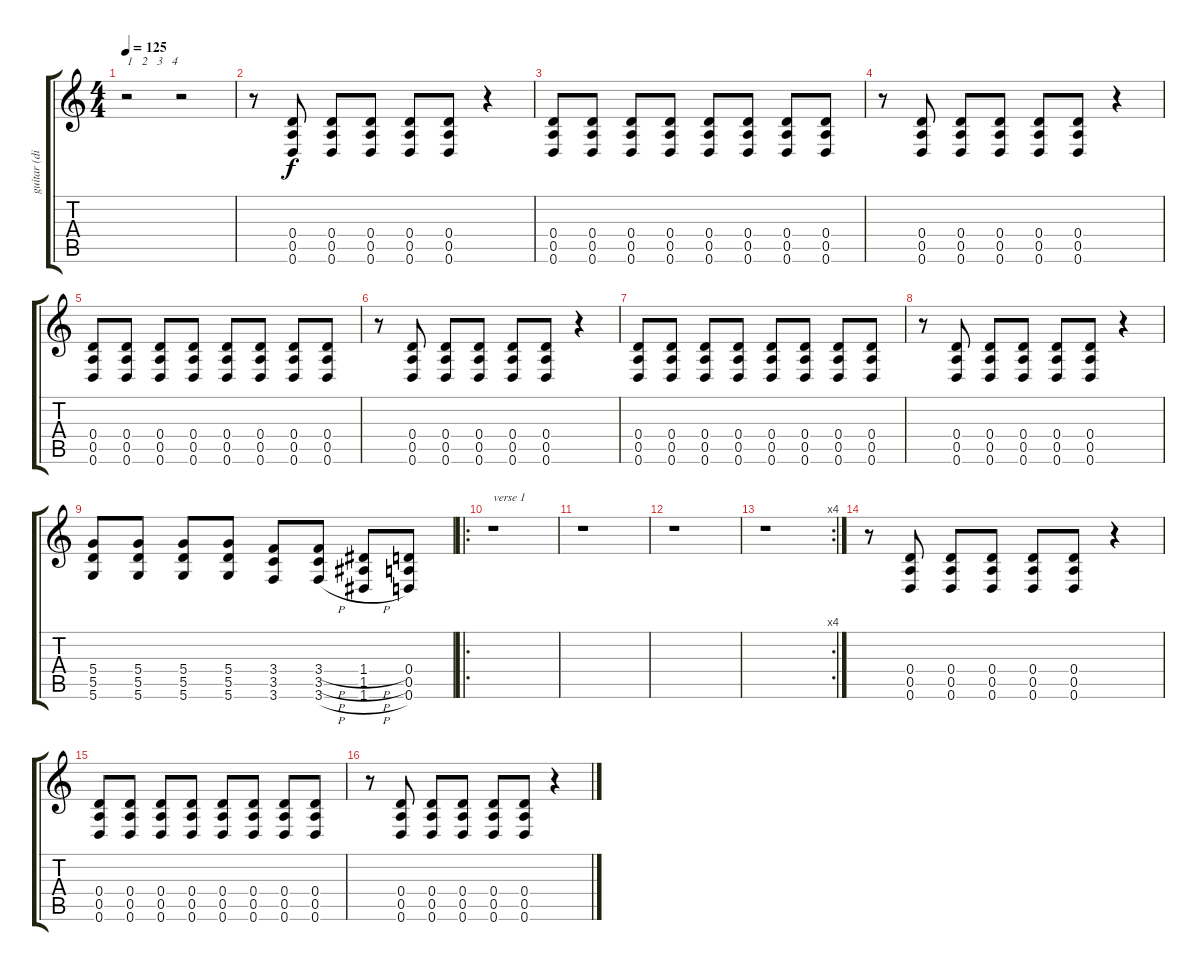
\track ("guitar (distortion)" "guitar (di") {instrument overdrivenguitar}
\staff {score tabs}
\tuning (E4 B3 G3 D3 A2 D2) {hide}
\ts (4 4)
\tempo 125
\clef g2
\ks c
r.2{txt "1   2   3   4" dy f instrument overdrivenguitar} r.2 |
r.8 (0.4 0.5 0.6).8 (0.4 0.5 0.6).8 (0.4 0.5 0.6).8 (0.4 0.5 0.6).8 (0.4 0.5 0.6).8 r.4 |
(0.4 0.5 0.6).8 (0.4 0.5 0.6).8 (0.4 0.5 0.6).8 (0.4 0.5 0.6).8 (0.4 0.5 0.6).8 (0.4 0.5 0.6).8 (0.4 0.5 0.6).8 (0.4 0.5 0.6).8 |
r.8 (0.4 0.5 0.6).8 (0.4 0.5 0.6).8 (0.4 0.5 0.6).8 (0.4 0.5 0.6).8 (0.4 0.5 0.6).8 r.4 |
(0.4 0.5 0.6).8 (0.4 0.5 0.6).8 (0.4 0.5 0.6).8 (0.4 0.5 0.6).8 (0.4 0.5 0.6).8 (0.4 0.5 0.6).8 (0.4 0.5 0.6).8 (0.4 0.5 0.6).8 |
r.8 (0.4 0.5 0.6).8 (0.4 0.5 0.6).8 (0.4 0.5 0.6).8 (0.4 0.5 0.6).8 (0.4 0.5 0.6).8 r.4 |
(0.4 0.5 0.6).8 (0.4 0.5 0.6).8 (0.4 0.5 0.6).8 (0.4 0.5 0.6).8 (0.4 0.5 0.6).8 (0.4 0.5 0.6).8 (0.4 0.5 0.6).8 (0.4 0.5 0.6).8 |
r.8 (0.4 0.5 0.6).8 (0.4 0.5 0.6).8 (0.4 0.5 0.6).8 (0.4 0.5 0.6).8 (0.4 0.5 0.6).8 r.4 |
(5.4 5.5 5.6).8 (5.4 5.5 5.6).8 (5.4 5.5 5.6).8 (5.4 5.5 5.6).8 (3.4 3.5 3.6).8 (3.4{h} 3.5{h} 3.6{h}).8 (1.4{h} 1.5{h} 1.6{h}).8 (0.4 0.5 0.6).8 |
\ro
r.1{txt "verse 1"} |
r.1 |
r.1 |
\rc 4
r.1 |
r.8 (0.4 0.5 0.6).8 (0.4 0.5 0.6).8 (0.4 0.5 0.6).8 (0.4 0.5 0.6).8 (0.4 0.5 0.6).8 r.4 |
(0.4 0.5 0.6).8 (0.4 0.5 0.6).8 (0.4 0.5 0.6).8 (0.4 0.5 0.6).8 (0.4 0.5 0.6).8 (0.4 0.5 0.6).8 (0.4 0.5 0.6).8 (0.4 0.5 0.6).8 |
r.8 (0.4 0.5 0.6).8 (0.4 0.5 0.6).8 (0.4 0.5 0.6).8 (0.4 0.5 0.6).8 (0.4 0.5 0.6).8 r.4
